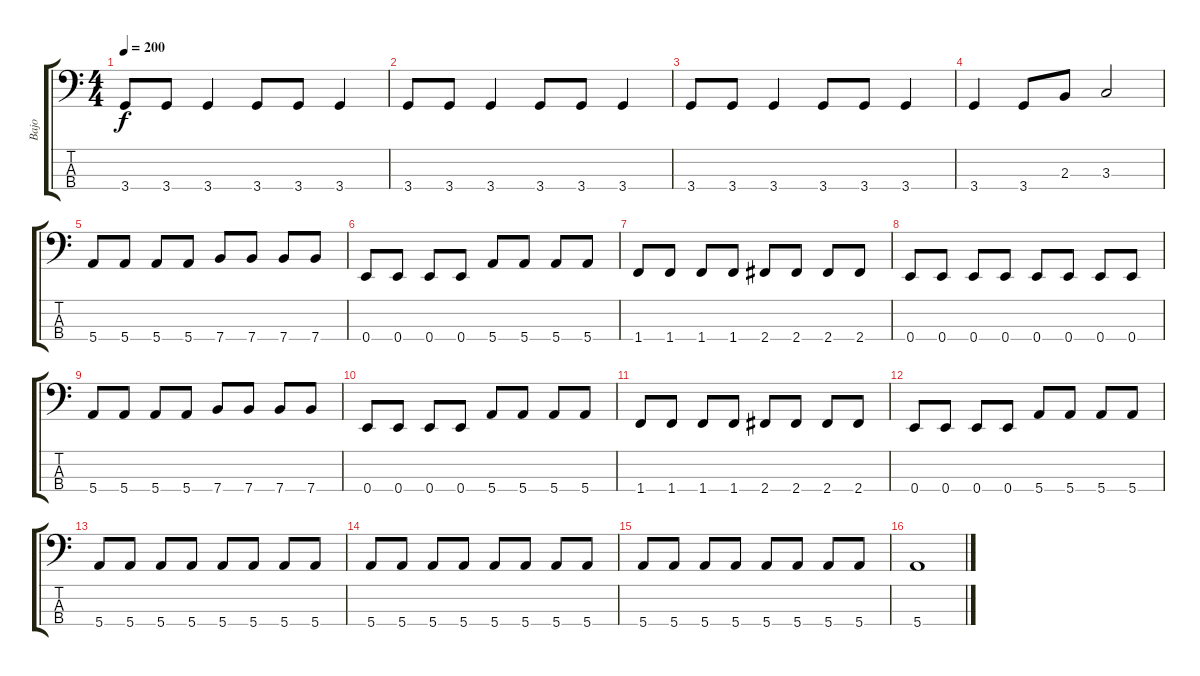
\track ("Bajo" "Bajo") {instrument fretlessbass}
\staff {score tabs}
\tuning (G2 D2 A1 E1) {hide}
\ts (4 4)
\tempo 200
\clef f4
\ks c
3.4.8{dy f} 3.4.8 3.4.4 3.4.8 3.4.8 3.4.4 |
3.4.8 3.4.8 3.4.4 3.4.8 3.4.8 3.4.4 |
3.4.8 3.4.8 3.4.4 3.4.8 3.4.8 3.4.4 |
3.4.4 3.4.8 2.3.8 3.3.2 |
5.4.8 5.4.8 5.4.8 5.4.8 7.4.8 7.4.8 7.4.8 7.4.8 |
0.4.8 0.4.8 0.4.8 0.4.8 5.4.8 5.4.8 5.4.8 5.4.8 |
1.4.8 1.4.8 1.4.8 1.4.8 2.4.8 2.4.8 2.4.8 2.4.8 |
0.4.8 0.4.8 0.4.8 0.4.8 0.4.8 0.4.8 0.4.8 0.4.8 |
5.4.8 5.4.8 5.4.8 5.4.8 7.4.8 7.4.8 7.4.8 7.4.8 |
0.4.8 0.4.8 0.4.8 0.4.8 5.4.8 5.4.8 5.4.8 5.4.8 |
1.4.8 1.4.8 1.4.8 1.4.8 2.4.8 2.4.8 2.4.8 2.4.8 |
0.4.8 0.4.8 0.4.8 0.4.8 5.4.8 5.4.8 5.4.8 5.4.8 |
5.4.8 5.4.8 5.4.8 5.4.8 5.4.8 5.4.8 5.4.8 5.4.8 |
5.4.8 5.4.8 5.4.8 5.4.8 5.4.8 5.4.8 5.4.8 5.4.8 |
5.4.8 5.4.8 5.4.8 5.4.8 5.4.8 5.4.8 5.4.8 5.4.8 |
5.4.1
